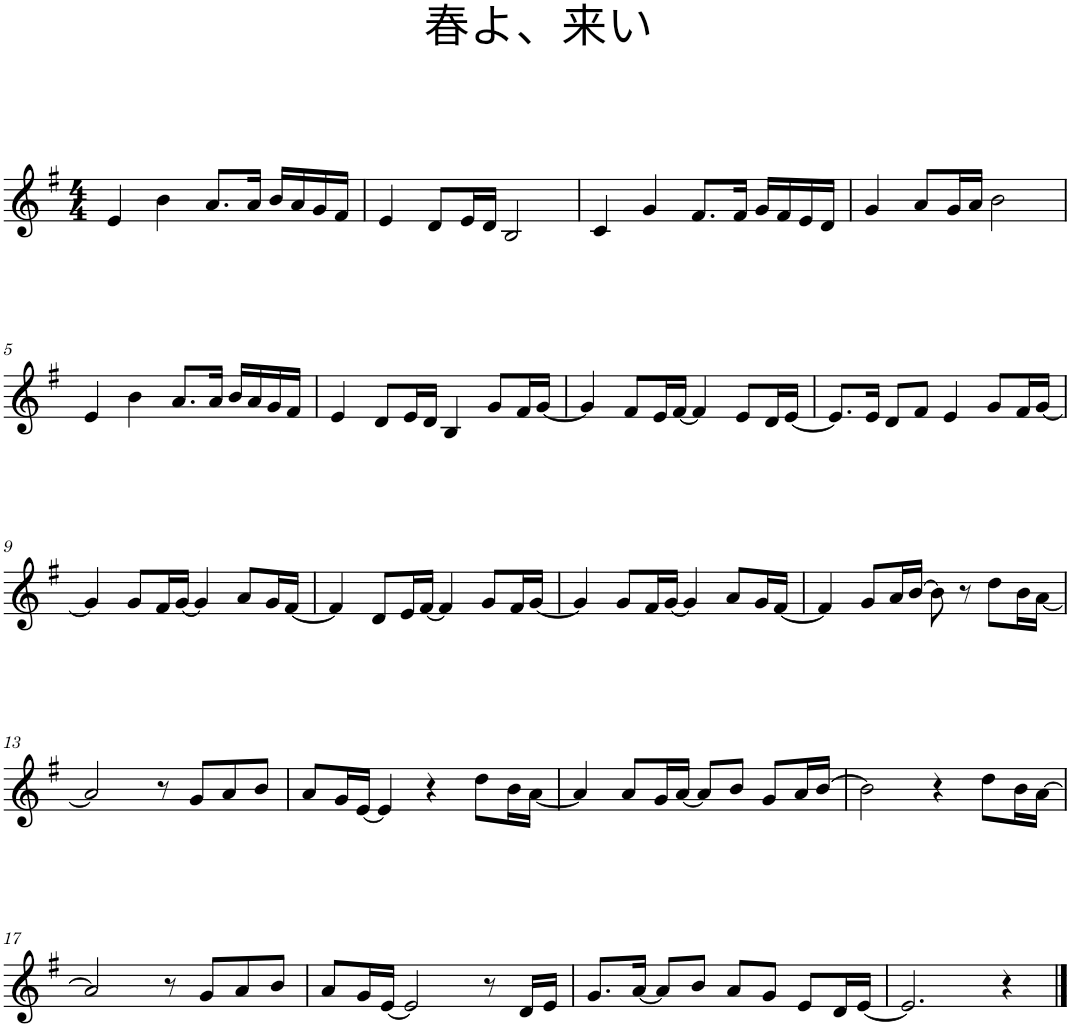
**kern
*part1
*staff1
*I"Piano
*I'Pno.
*clefG2
*k[f#]
*M4/4
=1
4e/
4b\
8.a/L
16a/Jk
16b/LL
16a/
16g/
16f#/JJ
=2
4e/
8d/L
16e/L
16d/JJ
2B/
=3
4c/
4g/
8.f#/L
16f#/Jk
16g/LL
16f#/
16e/
16d/JJ
=4
4g/
8a/L
16g/L
16a/JJ
2b\
!!LO:LB:g=z
=5
4e/
4b\
8.a/L
16a/Jk
16b/LL
16a/
16g/
16f#/JJ
=6
4e/
8d/L
16e/L
16d/JJ
4B/
8g/L
16f#/L
[<16g/JJ
=7
4g/]
8f#/L
16e/L
[<16f#/JJ
4f#/]
8e/L
16d/L
[16e/JJ
=8
8.e/L]
16e/Jk
8d/L
8f#/J
4e/
8g/L
16f#/L
[<16g/JJ
!!LO:LB:g=z
=9
4g/]
8g/L
16f#/L
[<16g/JJ
4g/]
8a/L
16g/L
[<16f#/JJ
=10
4f#/]
8d/L
16e/L
[<16f#/JJ
4f#/]
8g/L
16f#/L
[16g/JJ
=11
4g/]
8g/L
16f#/L
[<16g/JJ
4g/]
8a/L
16g/L
[<16f#/JJ
=12
4f#/]
8g/L
16a/L
[>16b/JJ
8b\]
8r
8dd\L
16b\L
[<16a\JJ
!!LO:LB:g=z
=13
2a/]
8r
8g/L
8a/
8b/J
=14
8a/L
16g/L
[<16e/JJ
4e/]
4r
8dd\L
16b\L
[<16a\JJ
=15
4a/]
8a/L
16g/L
[<16a/JJ
8a/L]
8b/J
8g/L
16a/L
[>16b/JJ
=16
2b\]
4r
8dd\L
16b\L
[16a\JJ
!!LO:LB:g=z
=17
2a/]
8r
8g/L
8a/
8b/J
=18
8a/L
16g/L
[<16e/JJ
2e/]
8r
16d/LL
16e/JJ
=19
8.g/L
[<16a/Jk
8a/L]
8b/J
8a/L
8g/J
8e/L
16d/L
[<16e/JJ
=20
2.e/]
4r
==
*-
